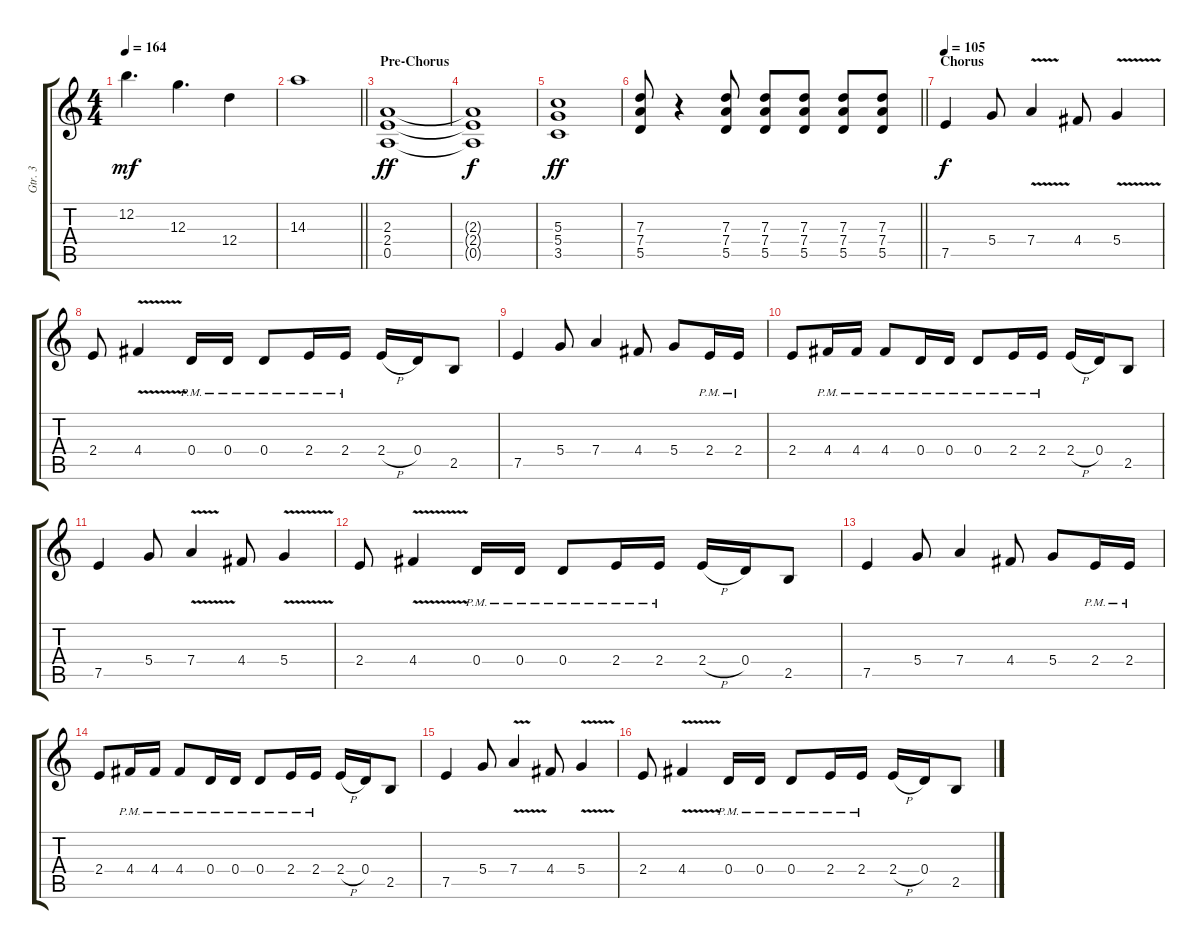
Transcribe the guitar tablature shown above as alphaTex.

\track ("Gtr. 3" "Gtr. 3") {instrument electricguitarclean}
\staff {score tabs}
\tuning (E4 B3 G3 D3 A2 E2) {hide}
\ts (4 4)
\tempo 164
\clef g2
\ks c
12.2.4{d dy mf} 12.3.4{d} 12.4.4 |
\barLineRight lightlight
14.3.1 |
\section ("" "Pre-Chorus")
(2.3 2.4 0.5).1{dy ff} |
(2.3{t} 2.4{t} 0.5{t}).1{dy f} |
(5.3 5.4 3.5).1{dy ff} |
\barLineRight lightlight
(7.3 7.4 5.5).8 r.4 (7.3 7.4 5.5).8 (7.3 7.4 5.5).8 (7.3 7.4 5.5).8 (7.3 7.4 5.5).8 (7.3 7.4 5.5).8 |
\section ("" "Chorus")
\tempo 105
7.5.4{dy f} 5.4.8 7.4{v}.4 4.4.8 5.4{v}.4 |
2.4.8 4.4{v}.4 0.4{pm}.16 0.4{pm}.16 0.4{pm}.8 2.4{pm}.16 2.4{pm}.16 2.4{h}.16 0.4.16 2.5.8 |
7.5.4 5.4.8 7.4.4 4.4.8 5.4.8 2.4{pm}.16 2.4{pm}.16 |
2.4.8 4.4{pm}.16 4.4{pm}.16 4.4{pm}.8 0.4{pm}.16 0.4{pm}.16 0.4{pm}.8 2.4{pm}.16 2.4{pm}.16 2.4{h}.16 0.4.16 2.5.8 |
7.5.4 5.4.8 7.4{v}.4 4.4.8 5.4{v}.4 |
2.4.8 4.4{v}.4 0.4{pm}.16 0.4{pm}.16 0.4{pm}.8 2.4{pm}.16 2.4{pm}.16 2.4{h}.16 0.4.16 2.5.8 |
7.5.4 5.4.8 7.4.4 4.4.8 5.4.8 2.4{pm}.16 2.4{pm}.16 |
2.4.8 4.4{pm}.16 4.4{pm}.16 4.4{pm}.8 0.4{pm}.16 0.4{pm}.16 0.4{pm}.8 2.4{pm}.16 2.4{pm}.16 2.4{h}.16 0.4.16 2.5.8 |
7.5.4 5.4.8 7.4{v}.4 4.4.8 5.4{v}.4 |
2.4.8 4.4{v}.4 0.4{pm}.16 0.4{pm}.16 0.4{pm}.8 2.4{pm}.16 2.4{pm}.16 2.4{h}.16 0.4.16 2.5.8
